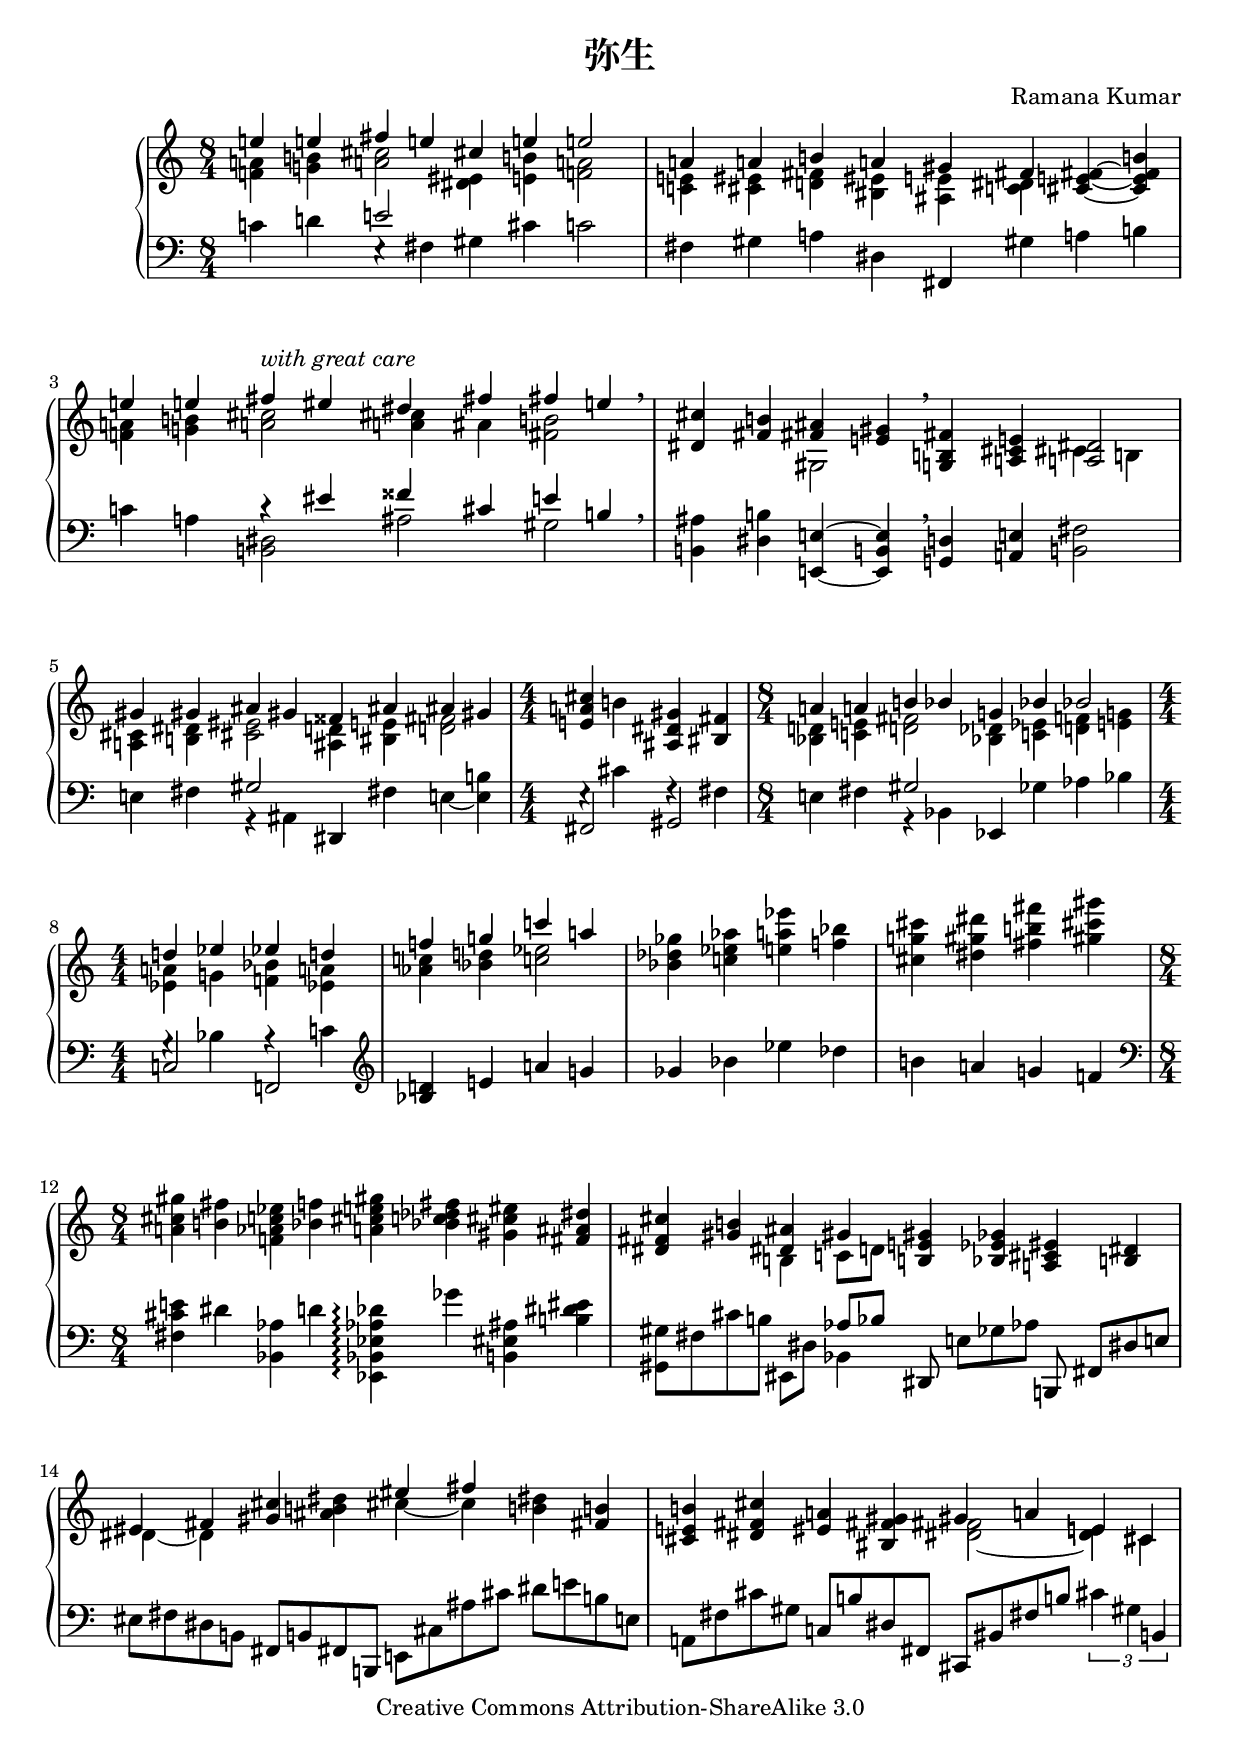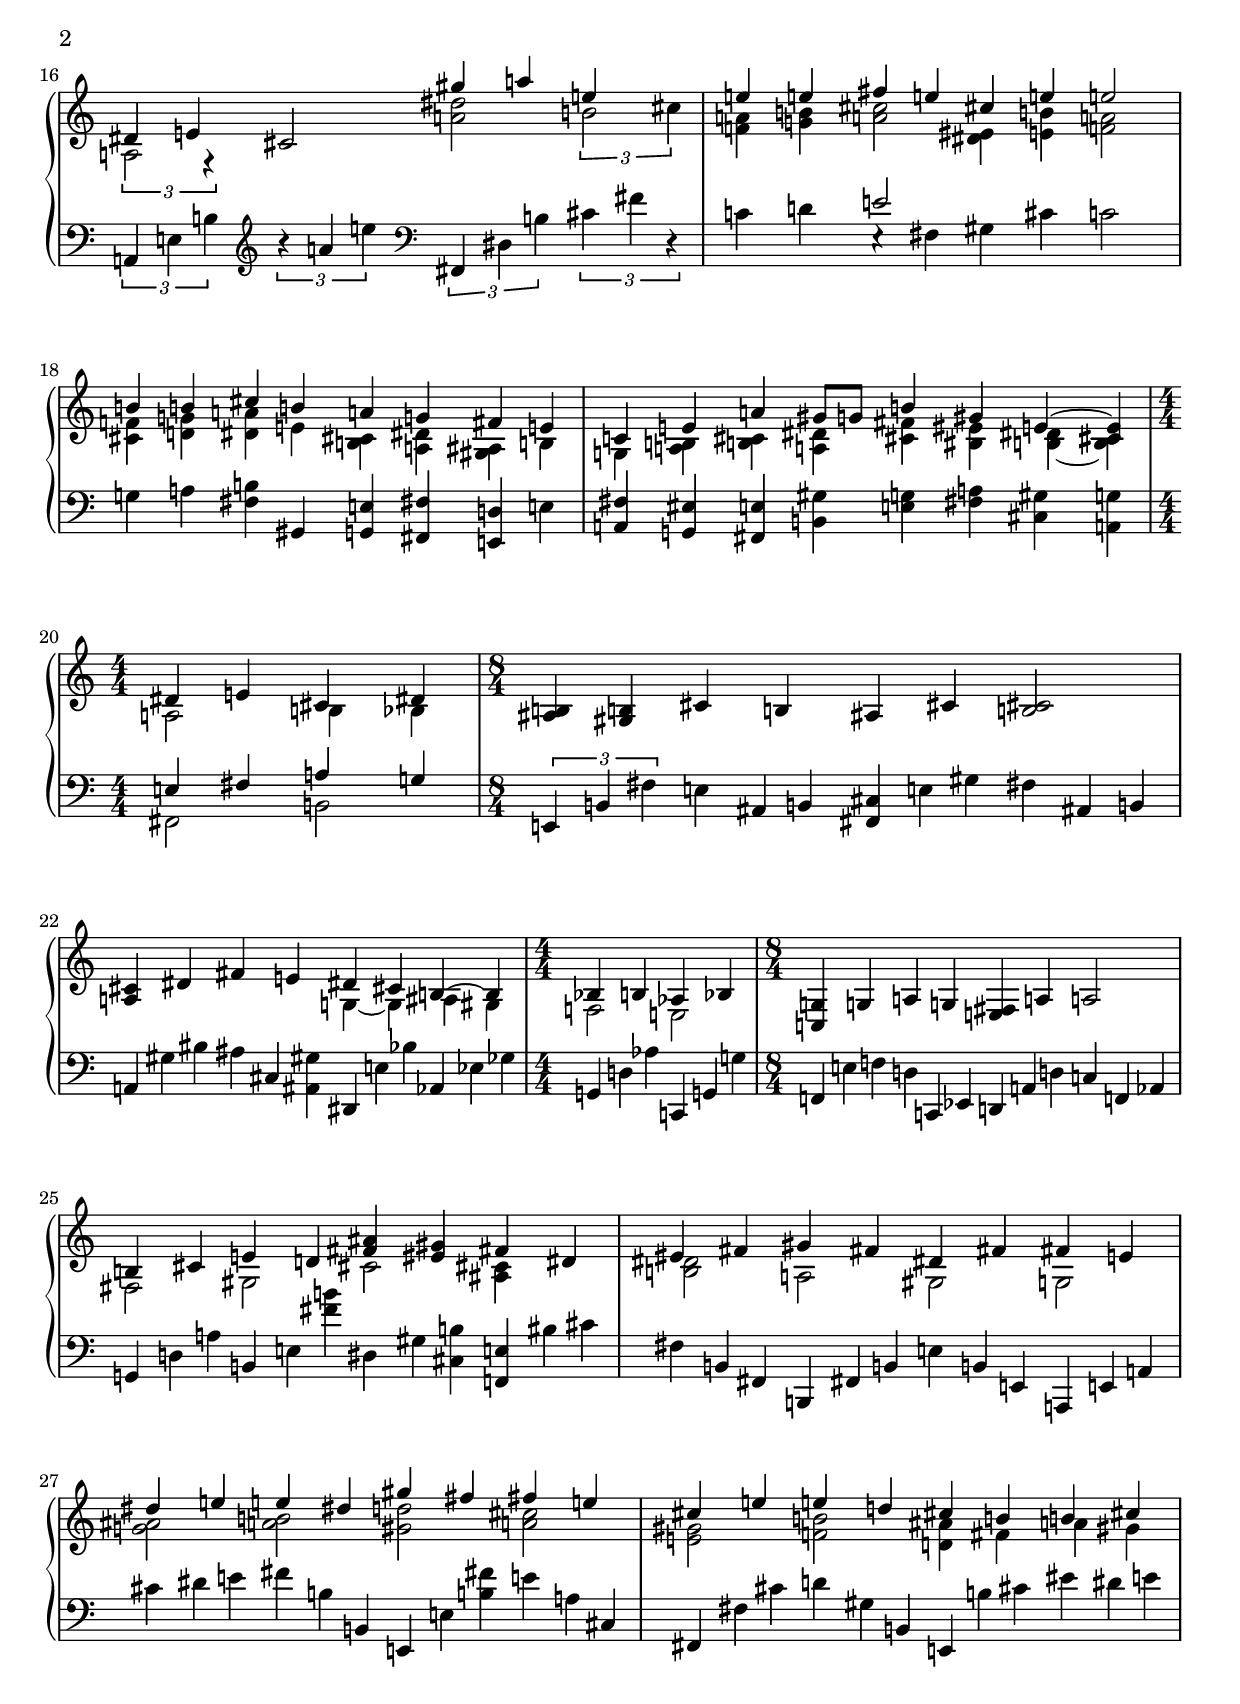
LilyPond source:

\version "2.15.39"

\header {
  title = "弥生"
  composer = "Ramana Kumar"
  date = "2012"
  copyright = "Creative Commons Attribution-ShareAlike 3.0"
}

#(ly:set-option 'point-and-click #f)

\score {
  \new PianoStaff <<
    \new Staff {
      \accidentalStyle #'PianoStaff "dodecaphonic"
      \override PianoStaff.TimeSignature #'style = #'numbered
      \clef treble
      \time 8/4
        << {e''4 e'' fis'' e'' cis'' e'' e''2}
        \\ {<f' a'>4 <g' b'> <a' cis''>2 <dis' eis'>4  <e' b'> <f' a'>2} >>
      | << {a'4 a' b' a' gis' fis'}
        \\ {<c' e'>4 <cis' eis'> <d' fis'> <bis eis'> <ais e'> <c' dis'> } >>
        <cis' e' fis'>4 ~ <cis' e' fis' b'>
      | << {e''4 e'' fis'' -\markup{\italic "with great care"} eis''
            dis'' fis'' fis'' e''}
        \\ {<f' a'>4 <g' b'> <a' cis''>2
            <a' cis''>4 ais' <fis' b'>2} >> \breathe
      | <dis' cis''>4 <fis' b'>
        << {<fis' ais'>4 <e' gis'>} \\ gis2 >> \breathe
        <g b fis'>4 <a cis' e'> << <a dis'>2 \\ {cis'4 b} >>
      | << {gis'4 gis' ais' gis' fisis' ais' ais' gis'}
        \\ { <a cis'>4 <b dis'> <cis' eis'>2 <ais d'>4 <bis e'> <d' fis'>2 }>>
      | \time 4/4
        <e' a' cis''>4 b' <ais dis' gis'> <bis fis'>
      | \time 8/4
        << {a'4 a' b' bes' g' bes' bes'2}
        \\ { <bes d'>4 <c' e'> <d' fis'>2
             <bes des'>4 <c' ees'> <d' f'> <e' g'>} >>
      | \time 4/4
        << {d''4 ees'' ees'' d''}
        \\ {<ees' a'>4 g' <f' bes'> <ees' a'>} >>
      | << {f''4 g'' c''' a''}
        \\ {<aes' c''>4 <bes' d''> <c'' ees''>2} >>
      | <bes' des'' ges''>4 <c'' ees'' aes''> <e'' a'' ees'''> <f'' bes''>
      | <cis'' g'' cis'''> <dis'' gis'' dis'''>
        <fis'' b'' fis'''> <gis'' cis''' gis'''>
      | \time 8/4
        <a' cis'' gis''> <b' fis''> <f' aes' c'' ees''> <bes' f''>
        <a' cis'' e'' gis''> <bes' c'' des'' fis''>
        <gis' cis'' eis''> <fis' ais' dis''>
      | <dis' fis' cis''> <gis' b'> << { <dis' ais'>  gis' } \\ { b c'8 d' } >>
        <b e' gis'>4 <bes ees' ges'> <a cis' eis'> <b dis'>
      | << { eis' fis' } \\ { dis' ~ dis' } >> <gis' cis''>
        <ais' b' dis''>
        << { eis'' fis'' } \\ { cis'' ~ cis'' } >>
        <b' dis''> <fis' b'>
      | <cis' e' b'> <dis' fis' cis''> <eis' a'> <bis fis' gis'>
        << { gis' a' e' cis' } \\ { <dis' fis'>2 ~ <dis' e'>4 cis' } >>
      | << { dis'4 e' cis'2 } \\ { \times 2/3 { a2 r4 } } >>
        << { gis'' a'' e'' } \\ { <a' dis''>2 \times 2/3 { b'2 cis''4 } } >>
      | << {e''4 e'' fis'' e'' cis'' e'' e''2}
        \\ {<f' a'>4 <g' b'> <a' cis''>2 <dis' eis'>4  <e' b'> <f' a'>2} >>
      | << { b'4  b' cis'' b' a' g' fis' e' }
        \\ { <cis' f'> <d' g'> <dis' a'> e'
             <b cis'> <a dis'> <gis ais> b } >>
      | << { c' e' a' gis'8 g' b'4 gis' e' ~ <cis' e'> }
        \\ { g <a b> <b cis'> <a dis'>
             <cis' fis'> <bis eis'> <b dis'> ~ <b cis'> } >>
      | \time 4/4
        << { dis'4 e' cis' dis' }
        \\ { a2 b4 bes } >>
      | \time 8/4
        <ais b>4 <gis b> cis' b ais cis' <b cis'>2
      | <a cis'>4 dis' fis' e' 
        << { dis' cis' b ~ b }
        \\ { g4 ~ g ais gis } >>
      | \time 4/4
        << { bes b aes bes }
        \\ { f2 e } >>
      | \time 8/4
        <c g>4 g a g <e fis> a a2
      | << { b4 cis' e' d' <fis' ais'> <eis' gis'> fis' dis' }
        \\ { fis2 gis cis' <ais cis'>4 s } >>
      | << { eis'4 fis' gis' fis' dis' fis' fis' e' }
        \\ { <b dis'>2 a gis g } >>
      | << { dis''4 e'' e'' dis'' gis'' fis'' fis'' e'' }
        \\ { <g' ais'>2 <a' b'> <gis' d''> <a' cis''> } >>
      | << { cis''4 e'' e'' d'' cis'' b' b' cis'' }
        \\ { <e' gis'>2 <f' b'> <ais' d'>4 fis' a' gis' } >>
    }
    \new Staff {
      \clef bass
        c'4 d' << e'2 \\ {e4\rest fis} >> gis cis' c'2
      | fis4 gis a dis fis, gis a b
      | c'4 a << {r4 eis' fisis' cis' e' b} \\ {<b, dis>2 ais gis} >> \breathe
      | <b, ais>4 <dis b> <e, e> ~ <e, b, e> \breathe <g, d>4 <a, e> <b, fis>2
      | e4 fis << gis2 \\ {r4 ais,} >> dis, fis e ~ <e b>
      | << {fis,2 gis,} \\ {e4\rest cis' f\rest fis} >>
      | e4 fis << gis2 \\ {r4 bes,} >> ees, ges aes bes
      | << {c2 f,} \\ {g4\rest bes a\rest c'} >>
      | \clef treble <bes d'>4 e' a' g'
      | ges' bes' ees'' des''
      | b' a' g' f'
      | \clef bass <fis cis' e'>4 dis' <bes, aes> d'
         <ees, bes, ees aes des'>\arpeggio ges' <b, eis ais> <b dis' eis'>
        \set beatStructure = #'(2 2 2 2)
      | <gis, gis>8 fis cis' b << { s4 aes8 bes } \\ { eis, dis bes,4 } >>
        dis,8 e [ ges aes ] b,, fis, [ dis e ]
      | eis fis dis b, fis, b, fis, b,, e, cis ais cis' dis' e' b e
      | a, fis cis' gis c b dis fis,
        cis, bis, fis b
        \set tupletSpannerDuration = #(ly:make-moment 2 4)
        \times 2/3 { cis'4 gis b, }
      | \times 2/3 { a, e b \clef treble r a' e'' \clef bass fis, dis b cis' fis' r}
      | c'4 d' << e'2 \\ {e4\rest fis} >> gis cis' c'2
      | g4 a <fis b> gis, <g, e> <fis, fis> <e, d> e
      | <a, fis> <g, eis> <fis, e> <b, gis> <e g> <fis a> <cis gis> <a, g>
      | << {e4 fis a g} \\ {fis,2 b,} >>
      | \times 2/3 { e,4 b, fis } e4*2/3 ais, b,
        <fis, cis> e gis fis ais, b,
      | a, gis bis ais cis <ais, gis> dis, e bes aes, ees ges
      | g, d aes c, g, g
      | f, e f d c, ees, d, a, d c f, aes,
      | g, d a b, e <fis' b'> dis gis <cis b> <f, e> bis cis'
      | fis b, fis, b,, fis, b, e b, e, a,, e, a,
      | cis' dis' e' fis' b b, e, e <b fis'> e' a cis
      | fis, fis cis' d' gis b, e, b cis' eis' dis' e'
    }
  >>
}
